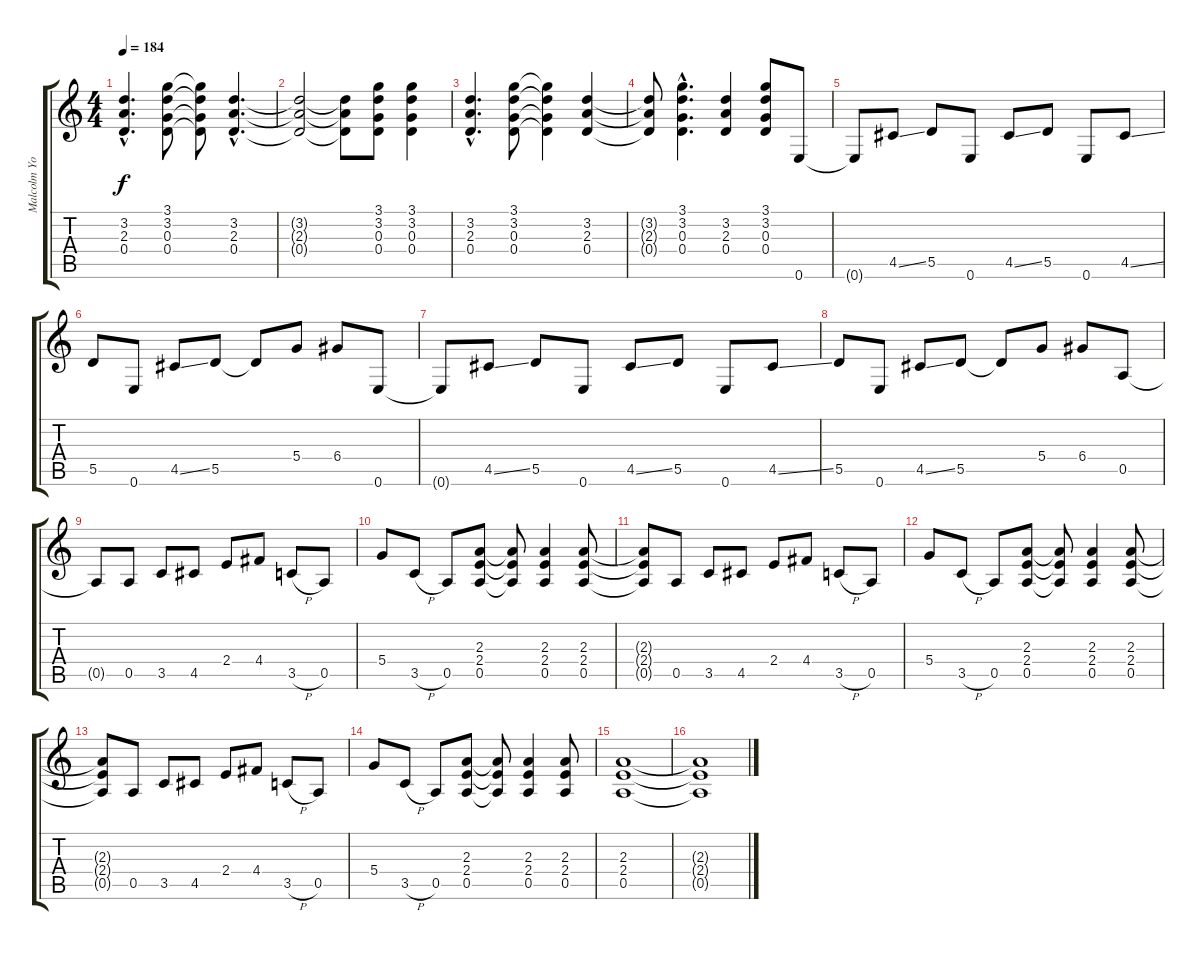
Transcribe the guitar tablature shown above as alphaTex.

\track ("Malcolm Young" "Malcolm Yo") {instrument overdrivenguitar}
\staff {score tabs}
\tuning (E4 B3 G3 D3 A2 E2) {hide}
\ts (4 4)
\tempo 184
\clef g2
\ks c
(3.2{hac} 2.3{hac} 0.4{hac}).4{d dy f} (3.1 3.2 0.3 0.4).8 (3.1{t} 3.2{t} 0.3{t} 0.4{t}).8 (3.2{hac} 2.3{hac} 0.4{hac}).4{d} |
(3.2{t} 2.3{t} 0.4{t}).2 (3.2{t} 2.3{t} 0.4{t}).8 (3.1 3.2 0.3 0.4).8 (3.1 3.2 0.3 0.4).4 |
(3.2{hac} 2.3{hac} 0.4{hac}).4{d} (3.1 3.2 0.3 0.4).8 (3.1{t} 3.2{t} 0.3{t} 0.4{t}).4 (3.2 2.3 0.4).4 |
(3.2{t} 2.3{t} 0.4{t}).8 (3.1{hac} 3.2{hac} 0.3{hac} 0.4{hac}).4{d} (3.2 2.3 0.4).4 (3.1 3.2 0.3 0.4).8 0.6.8 |
0.6{t}.8 4.5{ss}.8 5.5.8 0.6.8 4.5{ss}.8 5.5.8 0.6.8 4.5{ss}.8 |
5.5.8 0.6.8 4.5{ss}.8 5.5.8 5.5{t}.8 5.4.8 6.4.8 0.6.8 |
0.6{t}.8 4.5{ss}.8 5.5.8 0.6.8 4.5{ss}.8 5.5.8 0.6.8 4.5{ss}.8 |
5.5.8 0.6.8 4.5{ss}.8 5.5.8 5.5{t}.8 5.4.8 6.4.8 0.5.8 |
0.5{t}.8 0.5.8 3.5.8 4.5.8 2.4.8 4.4.8 3.5{h}.8 0.5.8 |
5.4.8 3.5{h}.8 0.5.8 (2.3 2.4 0.5).8 (2.3{t} 2.4{t} 0.5{t}).8 (2.3 2.4 0.5).4 (2.3 2.4 0.5).8 |
(2.3{t} 2.4{t} 0.5{t}).8 0.5.8 3.5.8 4.5.8 2.4.8 4.4.8 3.5{h}.8 0.5.8 |
5.4.8 3.5{h}.8 0.5.8 (2.3 2.4 0.5).8 (2.3{t} 2.4{t} 0.5{t}).8 (2.3 2.4 0.5).4 (2.3 2.4 0.5).8 |
(2.3{t} 2.4{t} 0.5{t}).8 0.5.8 3.5.8 4.5.8 2.4.8 4.4.8 3.5{h}.8 0.5.8 |
5.4.8 3.5{h}.8 0.5.8 (2.3 2.4 0.5).8 (2.3{t} 2.4{t} 0.5{t}).8 (2.3 2.4 0.5).4 (2.3 2.4 0.5).8 |
(2.3 2.4 0.5).1 |
(2.3{t} 2.4{t} 0.5{t}).1
